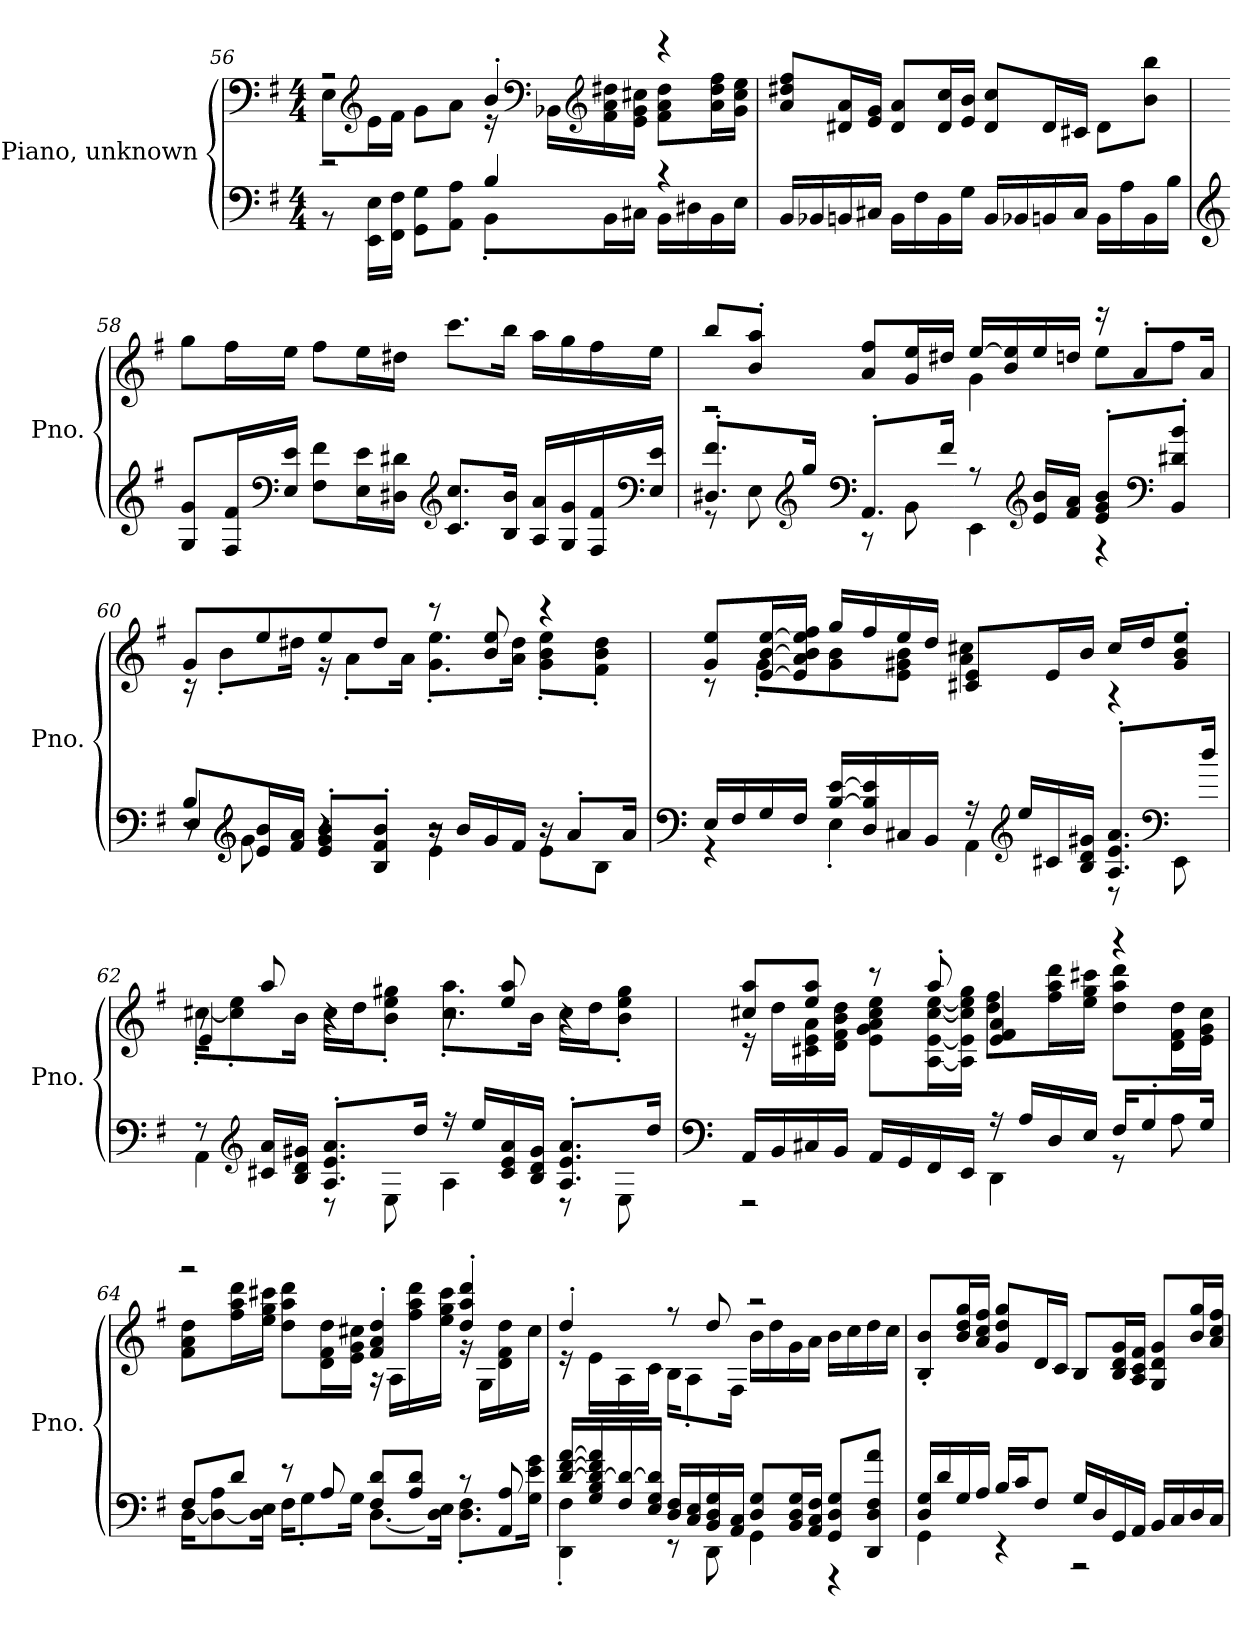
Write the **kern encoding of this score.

**kern	**kern
*part1	*part1
*staff2	*staff1
*I"Piano, unknown	*
*I'Pno.	*
*clefF4	*clefF4
*k[f#]	*k[f#]
*M4/4	*M4/4
=56	=56
*^	*^
2r	8r	2r	8E\L
*	*	*clefG2	*
.	16EE\ 16E\LL	.	16e\L
.	16FF#\ 16F#\JJ	.	16f#\JJ
.	8GG\ 8G\L	.	8g\L
.	8AA\ 8A\J	.	8a\J
4B/	8BB'\L	4b'/	16r
*	*	*clefF4	*
.	.	.	16BB-X\LL
*	*	*clefG2	*
.	16BB\L	.	16f#\ 16a\ 16dd#X\
.	16C#X\JJ	.	16e\ 16g\ 16cc#X\JJ
4r	16BB\LL	4r	8f#\ 8a\ 8dd#\L
.	16D#X\	.	.
.	16BB\	.	16a\ 16dd#\ 16ff#\L
.	16E\JJ	.	16g\ 16cc#\ 16ee\JJ
*v	*v	*	*
*	*v	*v
!!LO:LB:g=z
=57	=57
16BB/LL	8a/ 8dd#X/ 8ff#/L
16BB-X/	.
16BBn/	16d#X/ 16a/L
16C#X/JJ	16e/ 16g/JJ
16BB\LL	8d#/ 8a/L
16F#\	.
16BB\	16d#/ 16cc/L
16G\JJ	16e/ 16b/JJ
16BB/LL	8d#/ 8cc/L
16BB-X/	.
16BBn/	16d#/L
16C#/JJ	16c#X/JJ
16BB\LL	8d#\L
16A\	.
16BB\	8b\ 8bb\J
16B\JJ	.
=58	=58
*clefG2	*
8G/ 8g/L	8gg\L
16F#/ 16f#/L	16ff#\L
*clefF4	*
16E/ 16e/JJ	16ee\JJ
8F#\ 8f#\L	8ff#\L
16E\ 16e\L	16ee\L
16D#X\ 16d#X\JJ	16dd#X\JJ
*clefG2	*
8.c/ 8.cc/L	8.ccc\L
16B/ 16b/Jk	16bb\Jk
16A/ 16a/LL	16aa\LL
16G/ 16g/	16gg\
16F#/ 16f#/	16ff#\
*clefF4	*
16E/ 16e/JJ	16ee\JJ
!!LO:LB:g=z
=59	=59
*^	*^
8.D#X/' 8.f#/'L	8r	8bb/L	2r
.	8E\	8b/' 8aa/'J	.
*clefG2	*	*	*
16gg/Jk	.	.	.
*clefF4	*	*	*
8.AA'/L	8r	8a/ 8ff#/L	.
.	8BB\	16g/ 16ee/L	.
16f#/Jk	.	16dd#X/JJ	.
8r	4EE\	[16ee/LL	4g\
.	.	16b/ 16ee/]	.
*clefG2	*	*	*
16e/ 16b/LL	.	16ee/	.
16f#/ 16a/JJ	.	16ddn/JJ	.
8e/' 8g/' 8b/'L	4r	16r	8ee\L
.	.	8a'/L	.
*clefF4	*	*	*
8BB/' 8d#X/' 8b/'J	.	.	8ff#\J
.	.	16a/Jk	.
=60	=60	=60	=60
*	*^	*	*
8B/L	8r	4E/	8g/L	16r
.	.	.	.	8b'\L
*clefG2	*	*	*	*
16e/ 16b/L	8g\	.	8ee/	.
16f#/ 16a/JJ	.	.	.	16dd#X\Jk
8e/' 8g/' 8b/'L	4r	4r	8ee/	16r
.	.	.	.	8a'\L
8B/' 8f#/' 8b/'J	.	.	8dd#/J	.
.	.	.	.	16a\Jk
16r	4e\	2r	8r	8.g\' 8.ee\'L
16b/LL	.	.	.	.
16g/	.	.	8b/ 8ee/	.
16f#/JJ	.	.	.	16a\ 16dd#\Jk
16r	8e\L	.	4r	8g\' 8b\' 8ee\'L
8a'/L	.	.	.	.
.	8B\J	.	.	8f#\' 8b\' 8dd#\'J
16a/Jk	.	.	.	.
*v	*v	*v	*	*
!!LO:PB:g=z	!!
=61	=61	=61
*clefF4	*	*
*^	*	*
16E/LL	4r	8g/ 8ee/L	8r
16F#/	.	.	.
16G/	.	[16e/ [16b/ [16ee/L	8g'\L
16F#/JJ	.	16e/] 16a/ 16b/] 16ee/] 16ff#/JJ	.
[16B/ [16e/LL	4E'\	16gg/LL	8g\ 8b\
16D/ 16B/] 16e/]	.	16ff#/	.
16C#X/	.	16ee/	8e\ 8g#X\ 8b\J
16BB/JJ	.	16dd/JJ	.
16r	4AA\	8c#X/ 8e/L	4a\ 4cc#X\
*clefG2	*	*	*
16ee/LL	.	.	.
16c#X/	.	16e/L	.
16B/ 16d/ 16g#X/JJ	.	16b/JJ	.
8.A/' 8.e/' 8.a/'L	8r	16cc#/LL	4r
.	.	16dd/J	.
*clefF4	*	*	*
.	8EE\	8g#/' 8b/' 8ee/'J	.
16dd/Jk	.	.	.
!!LO:LB:g=z
=62	=62	=62	=62
*	*	*	*^
8r	4AA\	8r	[16cc#X'\KL	4e/
.	.	.	8cc#\]' 8ee\'	.
*clefG2	*	*	*	*
16c#X/ 16a/LL	.	8aa/	.	.
16B/ 16d/ 16g#X/JJ	.	.	16b\Jk	.
8.A/' 8.e/' 8.a/'L	8r	4r	16cc#\LL	4r
.	.	.	16dd\J	.
.	8E\	.	8b\' 8ee\' 8gg#X\'J	.
16dd/Jk	.	.	.	.
16r	4A\	8r	8.cc#\' 8.aa\'L	2r
16ee/LL	.	.	.	.
16c#/ 16e/ 16a/	.	8ee/ 8aa/	.	.
16B/ 16d/ 16g#/JJ	.	.	16b\Jk	.
8.A/' 8.e/' 8.a/'L	8r	4r	16cc#\LL	.
.	.	.	16dd\J	.
.	8E\	.	8b\' 8ee\' 8gg#\'J	.
16dd/Jk	.	.	.	.
*	*	*v	*v	*v
=63	=63	=63
*clefF4	*	*
*	*	*^
16AA/LL	2r	8cc#X/ 8aa/L	16r
16BB/	.	.	16dd\LL
16C#X/	.	8ee/ 8aa/J	16c#X\ 16e\ 16a\
16BB/JJ	.	.	16d\ 16f#\ 16b\ 16dd\JJ
16AA/LL	.	8r	8e\ 8g\ 8a\ 8cc#\ 8ee\L
16GG/	.	.	.
16FF#/	.	8aa'/	[16A\ [16e\ [16cc#\ [16ee\L
16EE/JJ	.	.	16A\] 16e\] 16cc#\] 16ee\] 16gg\JJ
16r	4DD\	4e/ 4f#/ 4a/	8dd\ 8ff#\L
16A/LL	.	.	.
16D/	.	.	16ff#\ 16aa\ 16ddd\L
16E/JJ	.	.	16ee\ 16gg\ 16ccc#X\JJ
16F#/KL	8r	4r	8dd\ 8aa\ 8ddd\L
8G'/	.	.	.
.	8A\	.	16d\ 16f#\ 16dd\L
16G/Jk	.	.	16e\ 16g\ 16cc#\JJ
!!LO:LB:g=z	!!
=64	=64	=64	=64
8F#/L	[16D\KL	2r	8f#\ 8a\ 8dd\L
.	8D\_ 8A\	.	.
8d/J	.	.	16ff#\ 16aa\ 16ddd\L
.	16D\] 16E\Jk	.	16ee\ 16gg\ 16ccc#X\JJ
8r	16F#\KL	.	8dd\ 8aa\ 8ddd\L
.	8G'\	.	.
8A/	.	.	16d\ 16f#\ 16dd\L
.	16G\Jk	.	16e\ 16g\ 16cc#X\JJ
8F#/ 8d/L	[8.D\L	4f#/' 4a/' 4dd/'	16r
.	.	.	16A\LL
8A/ 8d/J	.	.	16ff#\ 16aa\ 16ddd\
.	16D\] 16E\Jk	.	16ee\ 16gg\ 16ccc#\JJ
8r	8.D\' 8.F#\'L	4dd/' 4aa/' 4ddd/'	16r
.	.	.	16G\LL
8AA/ 8A/	.	.	16d\ 16f#\ 16dd\
.	16G\ 16e\ 16g\Jk	.	16cc#\JJ
=65	=65	=65	=65
[16d/ [16f#/ [16a/LL	4DD\' 4F#\'	4dd'/	16r
16G/ 16B/ 16d/_ 16f#/] 16a/]	.	.	16e\LL
16F#/ 16d/_	.	.	16A\
16E/ 16G/ 16d/]JJ	.	.	16c\JJ
16D/ 16F#/LL	8r	8r	16B\KL
16C/ 16E/	.	.	8A'\
16BB/ 16D/ 16G/	8DD\	8dd/	.
16AA/ 16C/JJ	.	.	16F#\Jk
8D/ 8G/L	4GG\	2r	16b\LL
.	.	.	16dd\
16BB/ 16D/ 16G/L	.	.	16g\
16AA/ 16C/ 16F#/JJ	.	.	16a\JJ
8GG/ 8D/ 8G/L	4r	.	16b\LL
.	.	.	16cc\
8DD/ 8D/ 8F#/ 8a/J	.	.	16dd\
.	.	.	16cc\JJ
*	*	*v	*v
!!LO:LB:g=z
=66	=66	=66
16D/ 16G/LL	4GG\	8B/' 8b/'L
16d/	.	.
16G/	.	16b/ 16dd/ 16gg/L
16A/JJ	.	16a/ 16cc/ 16ff#/JJ
16B/LL	4r	8g/ 8dd/ 8gg/L
16c/J	.	.
8F#/J	.	16d/L
.	.	16c/JJ
16G/LL	2r	8B/L
16D/	.	.
16GG/	.	16B/ 16d/ 16g/L
16AA/JJ	.	16A/ 16c/ 16f#/JJ
16BB/LL	.	8G/ 8d/ 8g/L
16C/	.	.
16D/	.	16b/ 16gg/L
16C/JJ	.	16a/ 16cc/ 16ff#/JJ
*v	*v	*
=	=
*-	*-
